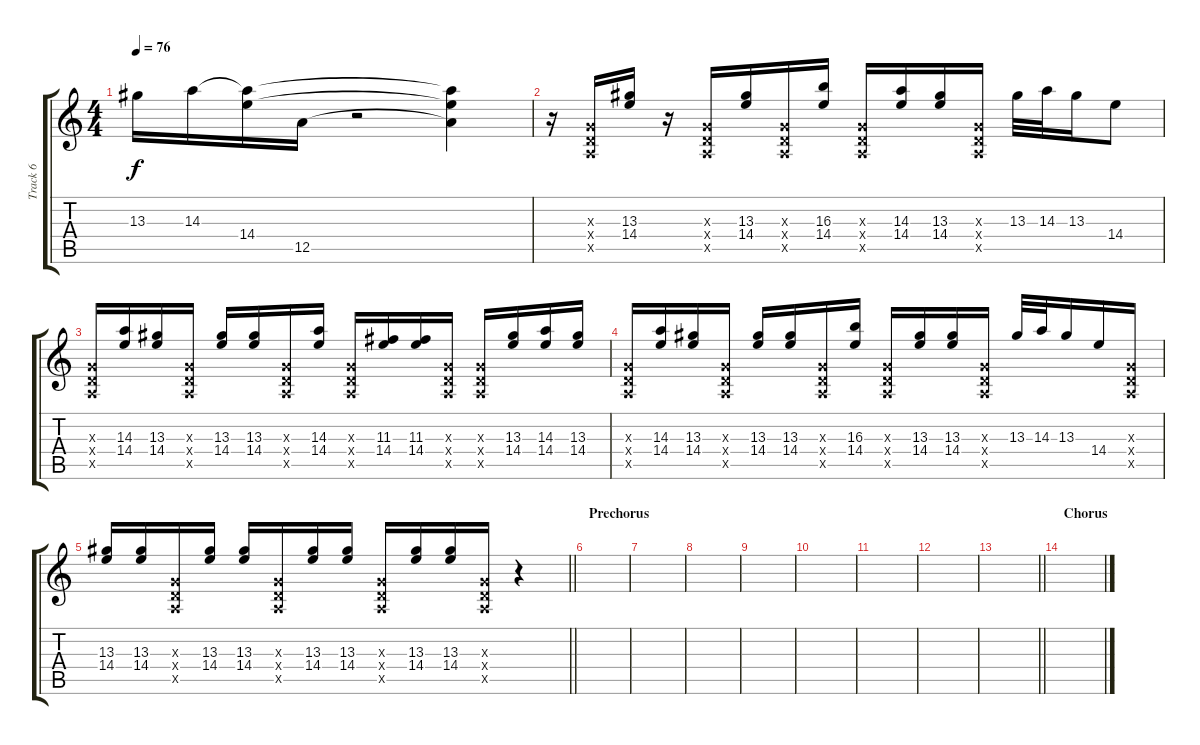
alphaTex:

\track ("Track 6" "Track 6") {instrument electricguitarjazz}
\staff {score tabs}
\tuning (E4 B3 G3 D3 A2 D2) {hide}
\ts (4 4)
\tempo 76
\clef g2
\ks c
13.3.16{dy f} 14.3.16 (14.3{t} 14.4).16 12.5.16 r.2 (14.3{t} 14.4{t} 12.5{t}).4 |
r.16 (0.3{x} 0.4{x} 0.5{x}).16 (13.3 14.4).16 r.16 (0.3{x} 0.4{x} 0.5{x}).16 (13.3 14.4).16 (0.3{x} 0.4{x} 0.5{x}).16 (16.3 14.4).16 (0.3{x} 0.4{x} 0.5{x}).16 (14.3 14.4).16 (13.3 14.4).16 (0.3{x} 0.4{x} 0.5{x}).16 13.3.32 14.3.32 13.3.16 14.4.8 |
(0.3{x} 0.4{x} 0.5{x}).16 (14.3 14.4).16 (13.3 14.4).16 (0.3{x} 0.4{x} 0.5{x}).16 (13.3 14.4).16 (13.3 14.4).16 (0.3{x} 0.4{x} 0.5{x}).16 (14.3 14.4).16 (0.3{x} 0.4{x} 0.5{x}).16 (11.3 14.4).16 (11.3 14.4).16 (0.3{x} 0.4{x} 0.5{x}).16 (0.3{x} 0.4{x} 0.5{x}).16 (13.3 14.4).16 (14.3 14.4).16 (13.3 14.4).16 |
(0.3{x} 0.4{x} 0.5{x}).16 (14.3 14.4).16 (13.3 14.4).16 (0.3{x} 0.4{x} 0.5{x}).16 (13.3 14.4).16 (13.3 14.4).16 (0.3{x} 0.4{x} 0.5{x}).16 (16.3 14.4).16 (0.3{x} 0.4{x} 0.5{x}).16 (13.3 14.4).16 (13.3 14.4).16 (0.3{x} 0.4{x} 0.5{x}).16 13.3.32 14.3.32 13.3.16 14.4.16 (0.3{x} 0.4{x} 0.5{x}).16 |
\barLineRight lightlight
(13.3 14.4).16 (13.3 14.4).16 (0.3{x} 0.4{x} 0.5{x}).16 (13.3 14.4).16 (13.3 14.4).16 (0.3{x} 0.4{x} 0.5{x}).16 (13.3 14.4).16 (13.3 14.4).16 (0.3{x} 0.4{x} 0.5{x}).16 (13.3 14.4).16 (13.3 14.4).16 (0.3{x} 0.4{x} 0.5{x}).16 r.4 |
\section ("" "Prechorus")
|
|
|
|
|
|
|
\barLineRight lightlight
|
\section ("" "Chorus")
